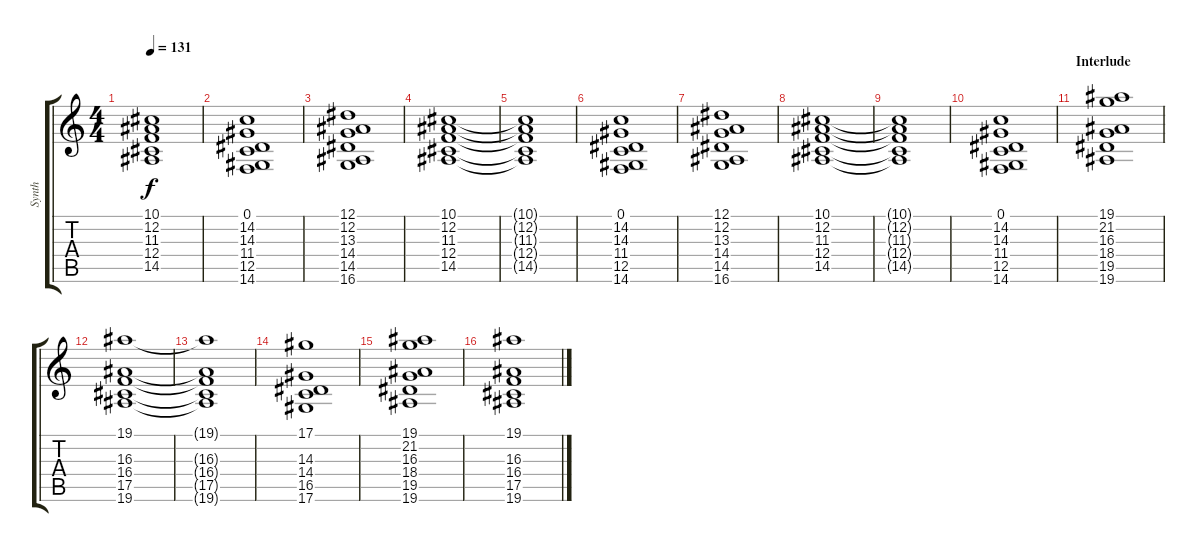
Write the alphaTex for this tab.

\track ("Synth" "Synth") {instrument pad2warm}
\staff {score tabs}
\tuning (Eb4 Bb3 Gb3 Db3 Ab2 Eb2) {hide}
\ts (4 4)
\tempo 131
\clef g2
\ks c
(10.1{t} 12.2{t} 11.3{t} 12.4{t} 14.5{t}).1{dy f} |
(0.1 14.2 14.3 11.4 12.5 14.6).1 |
(12.1 12.2 13.3 14.4 14.5 16.6).1 |
(10.1 12.2 11.3 12.4 14.5).1 |
(10.1{t} 12.2{t} 11.3{t} 12.4{t} 14.5{t}).1 |
(0.1 14.2 14.3 11.4 12.5 14.6).1 |
(12.1 12.2 13.3 14.4 14.5 16.6).1 |
(10.1 12.2 11.3 12.4 14.5).1 |
(10.1{t} 12.2{t} 11.3{t} 12.4{t} 14.5{t}).1 |
(0.1 14.2 14.3 11.4 12.5 14.6).1 |
\section ("" "Interlude")
(19.1 21.2 16.3 18.4 19.5 19.6).1 |
(19.1 16.3 16.4 17.5 19.6).1 |
(19.1{t} 16.3{t} 16.4{t} 17.5{t} 19.6{t}).1 |
(17.1 14.3 14.4 16.5 17.6).1 |
(19.1 21.2 16.3 18.4 19.5 19.6).1 |
(19.1 16.3 16.4 17.5 19.6).1
